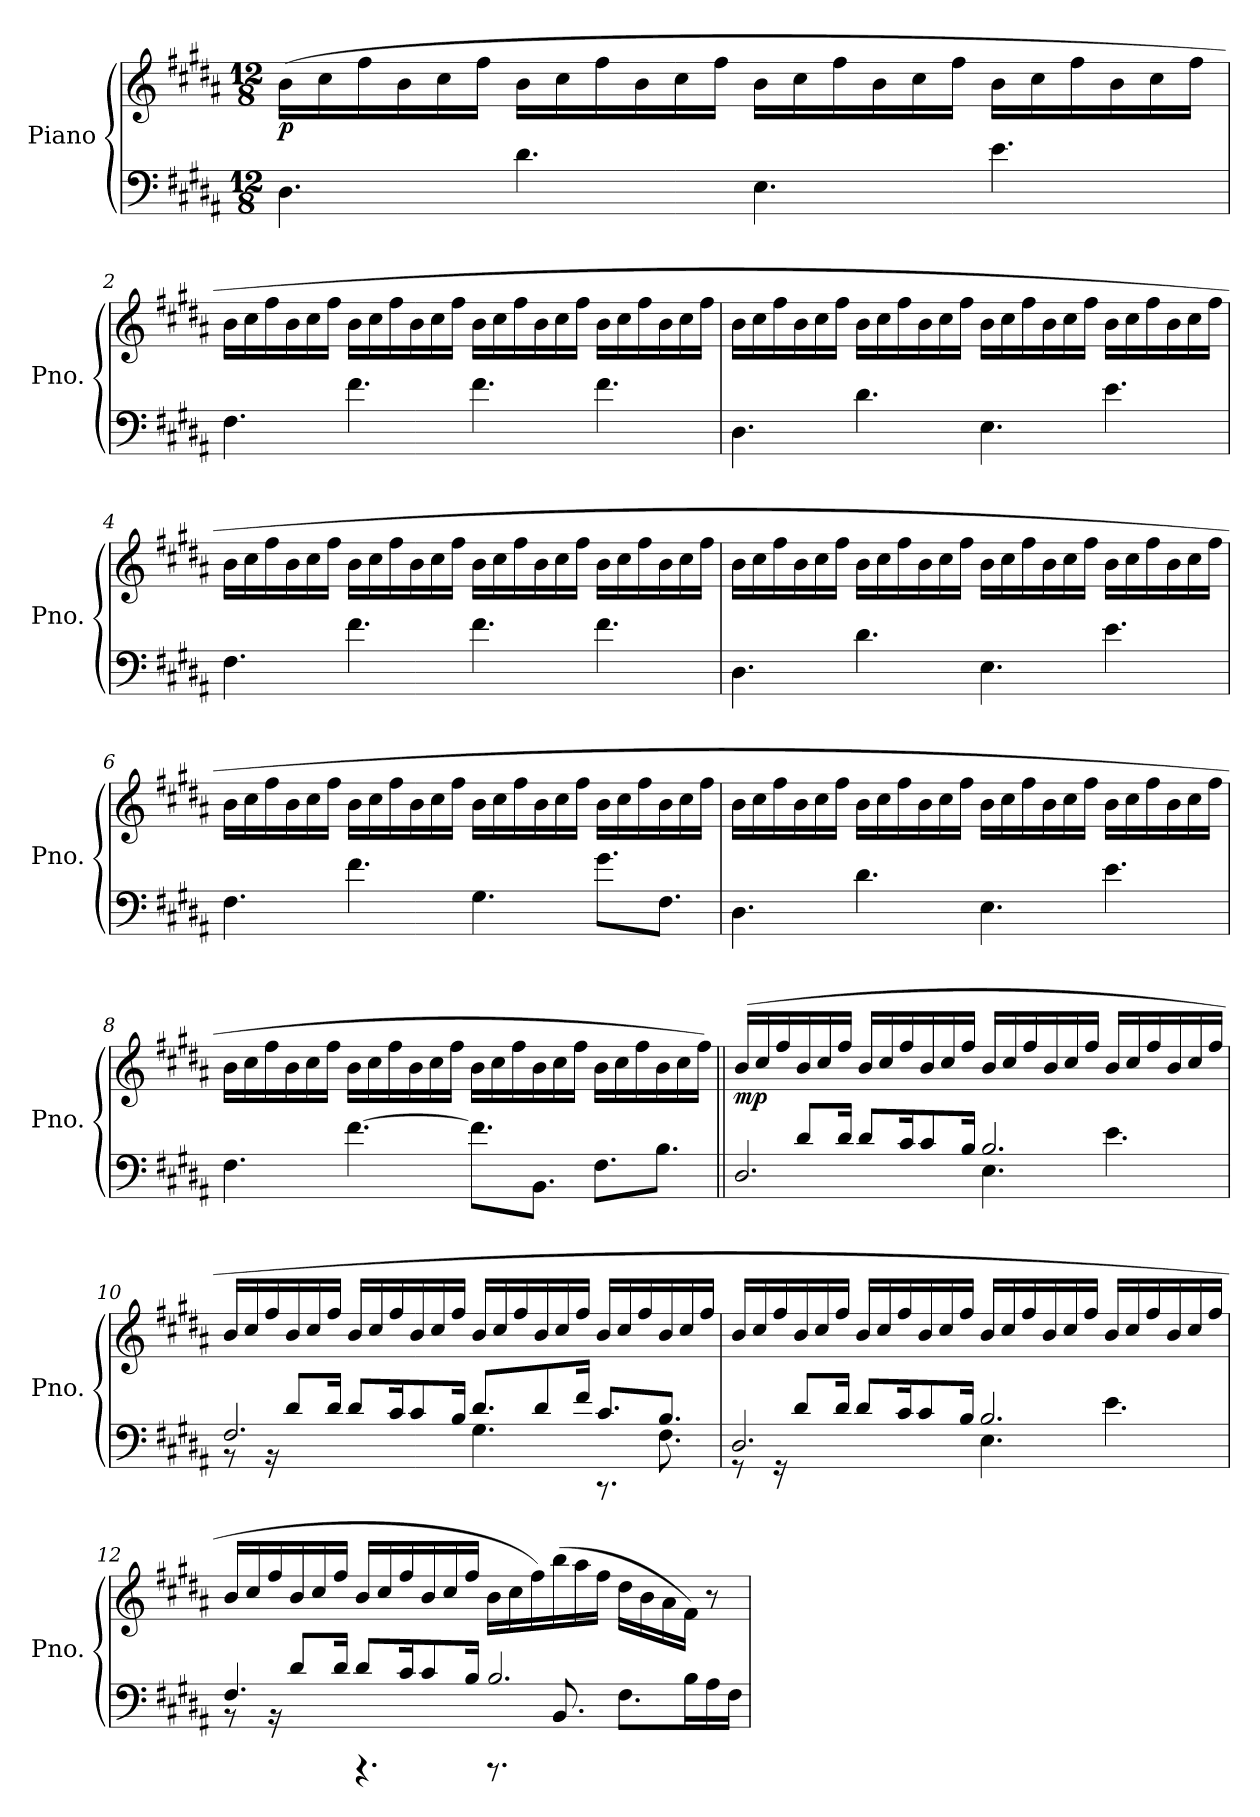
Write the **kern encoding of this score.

**kern	**kern	**dynam
*part1	*part1	*part1
*staff2	*staff1	*staff1/2
*I"Piano	*	*
*I'Pno.	*	*
*clefF4	*clefG2	*
*k[f#c#g#d#a#]	*k[f#c#g#d#a#]	*
*M12/8	*M12/8	*
*MM93	*MM93	*
=1	=1	=1
!	!	!LO:DY:b
4.D#\	(16b\LL	p
.	16cc#\	.
.	16ff#\	.
.	16b\	.
.	16cc#\	.
.	16ff#\JJ	.
4.d#\	16b\LL	.
.	16cc#\	.
.	16ff#\	.
.	16b\	.
.	16cc#\	.
.	16ff#\JJ	.
4.E\	16b\LL	.
.	16cc#\	.
.	16ff#\	.
.	16b\	.
.	16cc#\	.
.	16ff#\JJ	.
4.e\	16b\LL	.
.	16cc#\	.
.	16ff#\	.
.	16b\	.
.	16cc#\	.
.	16ff#\JJ	.
=2	=2	=2
4.F#\	16b\LL	.
.	16cc#\	.
.	16ff#\	.
.	16b\	.
.	16cc#\	.
.	16ff#\JJ	.
4.f#\	16b\LL	.
.	16cc#\	.
.	16ff#\	.
.	16b\	.
.	16cc#\	.
.	16ff#\JJ	.
4.f#\	16b\LL	.
.	16cc#\	.
.	16ff#\	.
.	16b\	.
.	16cc#\	.
.	16ff#\JJ	.
4.f#\	16b\LL	.
.	16cc#\	.
.	16ff#\	.
.	16b\	.
.	16cc#\	.
.	16ff#\JJ	.
!!LO:LB:g=z
=3	=3	=3
4.D#\	16b\LL	.
.	16cc#\	.
.	16ff#\	.
.	16b\	.
.	16cc#\	.
.	16ff#\JJ	.
4.d#\	16b\LL	.
.	16cc#\	.
.	16ff#\	.
.	16b\	.
.	16cc#\	.
.	16ff#\JJ	.
4.E\	16b\LL	.
.	16cc#\	.
.	16ff#\	.
.	16b\	.
.	16cc#\	.
.	16ff#\JJ	.
4.e\	16b\LL	.
.	16cc#\	.
.	16ff#\	.
.	16b\	.
.	16cc#\	.
.	16ff#\JJ	.
=4	=4	=4
4.F#\	16b\LL	.
.	16cc#\	.
.	16ff#\	.
.	16b\	.
.	16cc#\	.
.	16ff#\JJ	.
4.f#\	16b\LL	.
.	16cc#\	.
.	16ff#\	.
.	16b\	.
.	16cc#\	.
.	16ff#\JJ	.
4.f#\	16b\LL	.
.	16cc#\	.
.	16ff#\	.
.	16b\	.
.	16cc#\	.
.	16ff#\JJ	.
4.f#\	16b\LL	.
.	16cc#\	.
.	16ff#\	.
.	16b\	.
.	16cc#\	.
.	16ff#\JJ	.
!!LO:LB:g=z
=5	=5	=5
4.D#\	16b\LL	.
.	16cc#\	.
.	16ff#\	.
.	16b\	.
.	16cc#\	.
.	16ff#\JJ	.
4.d#\	16b\LL	.
.	16cc#\	.
.	16ff#\	.
.	16b\	.
.	16cc#\	.
.	16ff#\JJ	.
4.E\	16b\LL	.
.	16cc#\	.
.	16ff#\	.
.	16b\	.
.	16cc#\	.
.	16ff#\JJ	.
4.e\	16b\LL	.
.	16cc#\	.
.	16ff#\	.
.	16b\	.
.	16cc#\	.
.	16ff#\JJ	.
=6	=6	=6
4.F#\	16b\LL	.
.	16cc#\	.
.	16ff#\	.
.	16b\	.
.	16cc#\	.
.	16ff#\JJ	.
4.f#\	16b\LL	.
.	16cc#\	.
.	16ff#\	.
.	16b\	.
.	16cc#\	.
.	16ff#\JJ	.
4.G#\	16b\LL	.
.	16cc#\	.
.	16ff#\	.
.	16b\	.
.	16cc#\	.
.	16ff#\JJ	.
8.g#\L	16b\LL	.
.	16cc#\	.
.	16ff#\	.
8.F#\J	16b\	.
.	16cc#\	.
.	16ff#\JJ	.
!!LO:LB:g=z
=7	=7	=7
4.D#\	16b\LL	.
.	16cc#\	.
.	16ff#\	.
.	16b\	.
.	16cc#\	.
.	16ff#\JJ	.
4.d#\	16b\LL	.
.	16cc#\	.
.	16ff#\	.
.	16b\	.
.	16cc#\	.
.	16ff#\JJ	.
4.E\	16b\LL	.
.	16cc#\	.
.	16ff#\	.
.	16b\	.
.	16cc#\	.
.	16ff#\JJ	.
4.e\	16b\LL	.
.	16cc#\	.
.	16ff#\	.
.	16b\	.
.	16cc#\	.
.	16ff#\JJ	.
=8	=8	=8
4.F#\	16b\LL	.
.	16cc#\	.
.	16ff#\	.
.	16b\	.
.	16cc#\	.
.	16ff#\JJ	.
[4.f#\	16b\LL	.
.	16cc#\	.
.	16ff#\	.
.	16b\	.
.	16cc#\	.
.	16ff#\JJ	.
8.f#\L]	16b\LL	.
.	16cc#\	.
.	16ff#\	.
8.BB\J	16b\	.
.	16cc#\	.
.	16ff#\JJ	.
8.F#\L	16b\LL	.
.	16cc#\	.
.	16ff#\	.
8.B\J	16b\	.
.	16cc#\	.
.	16ff#\JJ)	.
!!LO:LB:g=z
=9||	=9||	=9||
*^	*	*
!	!	!	!LO:DY:b
2.D#/	8.ryy	(16b/LL	mp
.	.	16cc#/	.
.	.	16ff#/	.
.	8d#/L	16b/	.
.	.	16cc#/	.
.	16d#/Jk	16ff#/JJ	.
.	8d#/L	16b/LL	.
.	.	16cc#/	.
.	16c#/K	16ff#/	.
.	8c#/	16b/	.
.	.	16cc#/	.
.	16B/Jk	16ff#/JJ	.
4.E\	2.B/	16b/LL	.
.	.	16cc#/	.
.	.	16ff#/	.
.	.	16b/	.
.	.	16cc#/	.
.	.	16ff#/JJ	.
4.e\	.	16b/LL	.
.	.	16cc#/	.
.	.	16ff#/	.
.	.	16b/	.
.	.	16cc#/	.
.	.	16ff#/JJ	.
=10	=10	=10	=10
2.F#/	8r	16b/LL	.
.	.	16cc#/	.
.	16r	16ff#/	.
.	8d#/L	16b/	.
.	.	16cc#/	.
.	16d#/Jk	16ff#/JJ	.
.	8d#/L	16b/LL	.
.	.	16cc#/	.
.	16c#/K	16ff#/	.
.	8c#/	16b/	.
.	.	16cc#/	.
.	16B/Jk	16ff#/JJ	.
4.G#\	8.d#/L	16b/LL	.
.	.	16cc#/	.
.	.	16ff#/	.
.	8d#/	16b/	.
.	.	16cc#/	.
.	16f#/Jk	16ff#/JJ	.
8.rCC	8.c#/L	16b/LL	.
.	.	16cc#/	.
.	.	16ff#/	.
8.F#\	8.B/J	16b/	.
.	.	16cc#/	.
.	.	16ff#/JJ	.
!!LO:LB:g=z
=11	=11	=11	=11
2.D#/	8r	16b/LL	.
.	.	16cc#/	.
.	16r	16ff#/	.
.	8d#/L	16b/	.
.	.	16cc#/	.
.	16d#/Jk	16ff#/JJ	.
.	8d#/L	16b/LL	.
.	.	16cc#/	.
.	16c#/K	16ff#/	.
.	8c#/	16b/	.
.	.	16cc#/	.
.	16B/Jk	16ff#/JJ	.
4.E\	2.B/	16b/LL	.
.	.	16cc#/	.
.	.	16ff#/	.
.	.	16b/	.
.	.	16cc#/	.
.	.	16ff#/JJ	.
4.e\	.	16b/LL	.
.	.	16cc#/	.
.	.	16ff#/	.
.	.	16b/	.
.	.	16cc#/	.
.	.	16ff#/JJ	.
=12	=12	=12	=12
4.F#/	8r	16b/LL	.
.	.	16cc#/	.
.	16r	16ff#/	.
.	8d#/L	16b/	.
.	.	16cc#/	.
.	16d#/Jk	16ff#/JJ	.
4.rFFF	8d#/L	16b/LL	.
.	.	16cc#/	.
.	16c#/K	16ff#/	.
.	8c#/	16b/	.
.	.	16cc#/	.
.	16B/Jk	16ff#/JJ	.
8.rFFF	2.B/	16b\LL	.
.	.	16cc#\	.
.	.	16ff#\)	.
8.BB/	.	(16bb\	.
.	.	16aa#\	.
.	.	16ff#\JJ	.
8.F#\L	.	16dd#\LL	.
.	.	16b\	.
.	.	16a#\	.
16B\L	.	16f#\JJ)	.
16A#\	.	8r	.
16F#\JJ	.	.	.
*v	*v	*	*
=	=	=
*-	*-	*-
